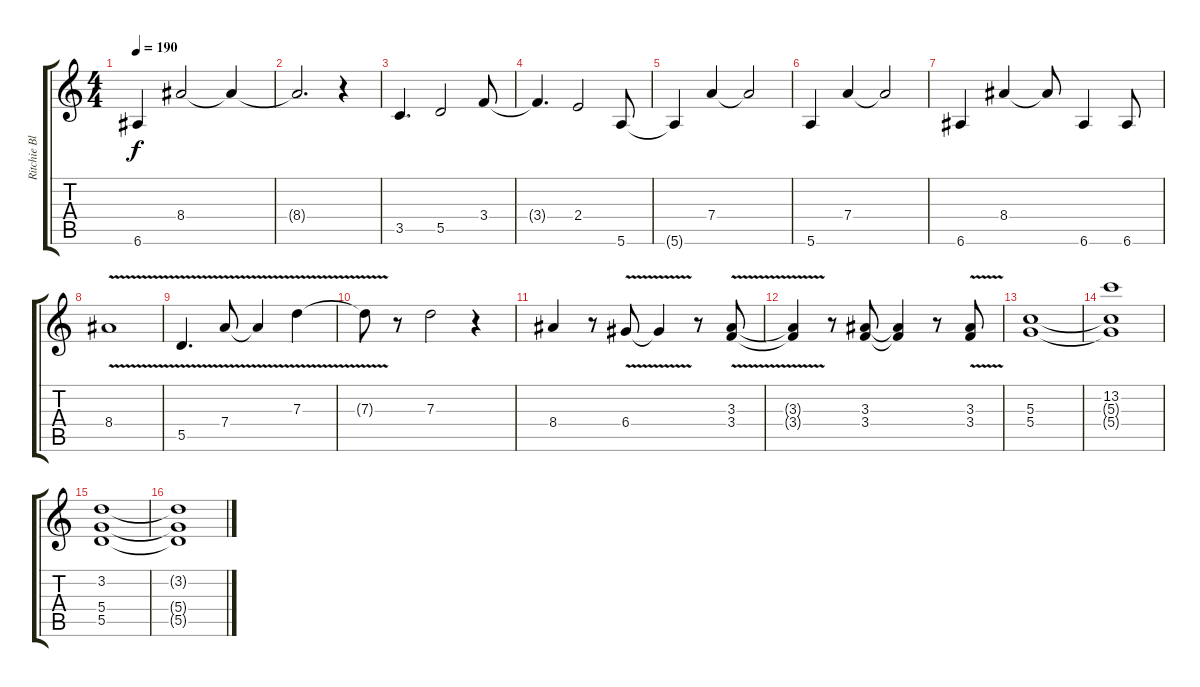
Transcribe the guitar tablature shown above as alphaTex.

\track ("Ritchie Blackmore" "Ritchie Bl") {instrument overdrivenguitar}
\staff {score tabs}
\tuning (E4 B3 G3 D3 A2 E2) {hide}
\ts (4 4)
\tempo 190
\clef g2
\ks c
6.6.4{dy f} 8.4.2 8.4{t}.4 |
8.4{t}.2{d} r.4 |
3.5.4{d} 5.5.2 3.4.8 |
3.4{t}.4{d} 2.4.2 5.6.8 |
5.6{t}.4 7.4.4 7.4{t}.2 |
5.6.4 7.4.4 7.4{t}.2 |
6.6.4 8.4.4 8.4{t}.8 6.6.4 6.6.8 |
8.4{v}.1 |
5.5{v}.4{d} 7.4{v}.8 7.4{t}.4 7.3{v}.4 |
7.3{t}.8 r.8 7.3.2 r.4 |
8.4.4 r.8 6.4{v}.8 6.4{t}.4 r.8 (3.3{v} 3.4{v}).8 |
(3.3{t} 3.4{t}).4 r.8 (3.3 3.4).8 (3.3{t} 3.4{t}).4 r.8 (3.3{v} 3.4{v}).8 |
(5.3 5.4).1 |
(13.2 5.3{t} 5.4{t}).1 |
(3.2 5.4 5.5).1 |
(3.2{t} 5.4{t} 5.5{t}).1
